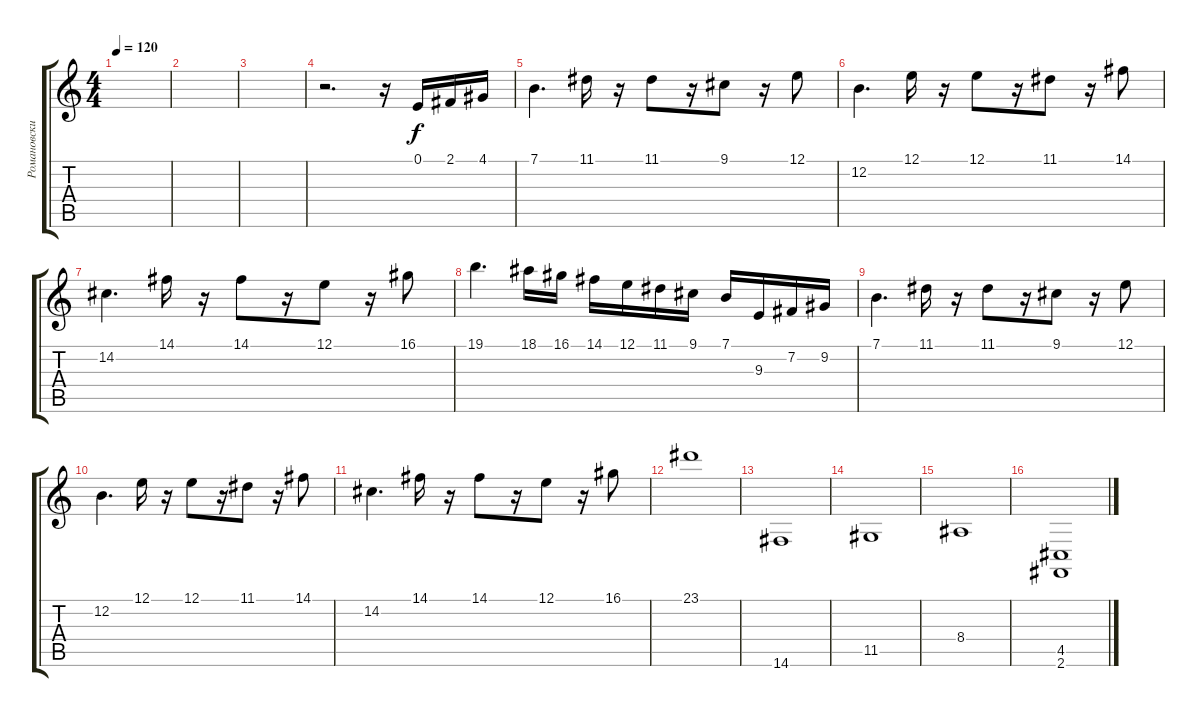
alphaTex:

\track ("Романовский (клавиши)" "Романовски") {instrument lead2sawtooth}
\staff {score tabs}
\tuning (E4 B3 G3 D3 A2 E2) {hide}
\ts (4 4)
\tempo 120
\clef g2
\ks c
|
|
|
r.2{d} r.16 0.1.16 2.1.16 4.1.16 |
7.1.4{d} 11.1.16 r.16 11.1.8 r.16 9.1.8 r.16 12.1.8 |
12.2.4{d} 12.1.16 r.16 12.1.8 r.16 11.1.8 r.16 14.1.8 |
14.2.4{d} 14.1.16 r.16 14.1.8 r.16 12.1.8 r.16 16.1.8 |
19.1.4{d} 18.1.16 16.1.16 14.1.16 12.1.16 11.1.16 9.1.16 7.1.16 9.3.16 7.2.16 9.2.16 |
7.1.4{d} 11.1.16 r.16 11.1.8 r.16 9.1.8 r.16 12.1.8 |
12.2.4{d} 12.1.16 r.16 12.1.8 r.16 11.1.8 r.16 14.1.8 |
14.2.4{d} 14.1.16 r.16 14.1.8 r.16 12.1.8 r.16 16.1.8 |
23.1.1 |
14.6.1 |
11.5.1 |
8.4.1 |
(4.5 2.6).1
